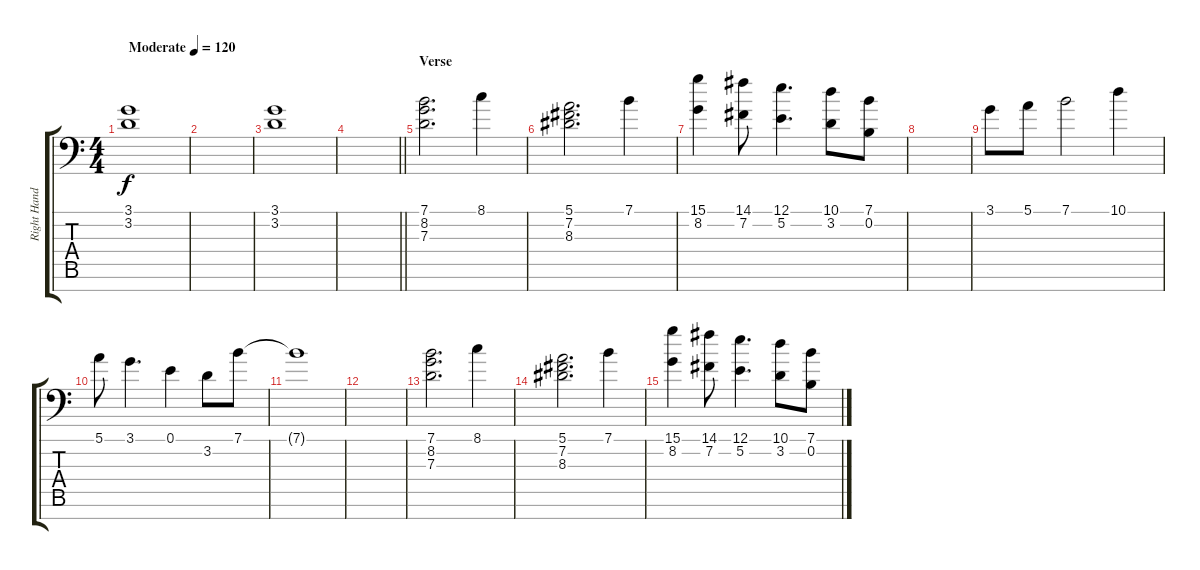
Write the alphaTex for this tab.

\track ("Right Hand" "Right Hand") {instrument acousticgrandpiano}
\staff {score tabs}
\tuning (E4 B3 G3 D3 A2 E2 C-1) {hide}
\ts (4 4)
\tempo (120 "Moderate")
\clef f4
\ks c
(3.1 3.2).1{dy f instrument acousticgrandpiano} |
|
(3.1 3.2).1 |
\barLineRight lightlight
|
\section ("" "Verse")
(7.1 8.2 7.3).2{d} 8.1.4 |
(5.1 7.2 8.3).2{d} 7.1.4 |
(15.1 8.2).4 (14.1 7.2).8 (12.1 5.2).4{d} (10.1 3.2).8 (7.1 0.2).8 |
|
3.1.8 5.1.8 7.1.2 10.1.4 |
5.1.8 3.1.4{d} 0.1.4 3.2.8 7.1.8 |
7.1{t}.1 |
|
(7.1 8.2 7.3).2{d} 8.1.4 |
(5.1 7.2 8.3).2{d} 7.1.4 |
(15.1 8.2).4 (14.1 7.2).8 (12.1 5.2).4{d} (10.1 3.2).8 (7.1 0.2).8
